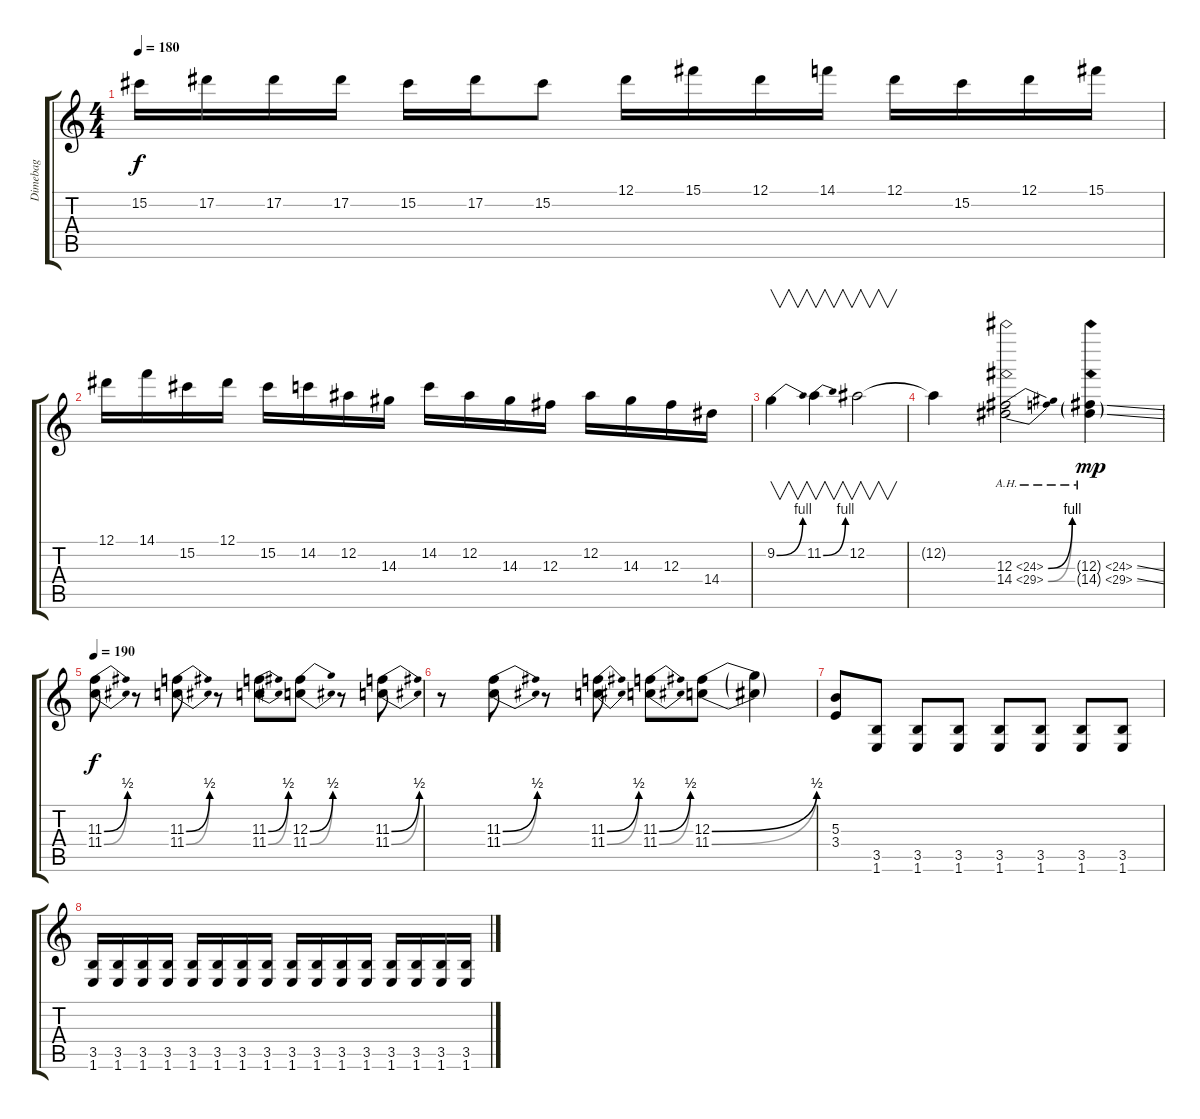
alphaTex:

\track ("Dimebag" "Dimebag") {instrument distortionguitar}
\staff {score tabs}
\tuning (Eb4 Bb3 Gb3 Db3 Ab2 Eb2) {hide}
\ts (4 4)
\tempo 180
\clef g2
\ks c
15.2.16{dy f} 17.2.16 17.2.16 17.2.16 15.2.16 17.2.16 15.2.8 12.1.16 15.1.16 12.1.16 14.1.16 12.1.16 15.2.16 12.1.16 15.1.16 |
12.1.16 14.1.16 15.2.16 12.1.16 15.2.16 14.2.16 12.2.16 14.3.16 14.2.16 12.2.16 14.3.16 12.3.16 12.2.16 14.3.16 12.3.16 14.4.16 |
9.2{be (bend 0 0 60 4)}.4{v} 11.2{be (bend 0 0 60 4)}.4{v} 12.2.2{v} |
12.2{t}.4 (12.3{be (bend 0 0 60 4) ah 12} 14.4{be (bend 0 0 60 4) ah 15}).2 (12.3{ah 12 ss g} 14.4{ah 15 ss g}).4{dy mp} |
\tempo 190
(11.3{be (bend 0 0 60 2)} 11.4{be (bend 0 0 60 2)}).8{dy f} r.8 (11.3{be (bend 0 0 60 2)} 11.4{be (bend 0 0 60 2)}).8 r.8 (11.3{be (bend 0 0 60 2)} 11.4{be (bend 0 0 60 2)}).8 (12.3{be (bend 0 0 60 2)} 11.4{be (bend 0 0 60 2)}).8 r.8 (11.3{be (bend 0 0 60 2)} 11.4{be (bend 0 0 60 2)}).8 |
r.8 (11.3{be (bend 0 0 60 2)} 11.4{be (bend 0 0 60 2)}).8 r.8 (11.3{be (bend 0 0 60 2)} 11.4{be (bend 0 0 60 2)}).8 (11.3{be (bend 0 0 60 2)} 11.4{be (bend 0 0 60 2)}).8 (12.3{be (bend 0 0 60 2)} 11.4{be (bend 0 0 60 2)}).8 (12.3{t} 11.4{t}).4 |
(5.3 3.4).8 (3.5 1.6).8 (3.5 1.6).8 (3.5 1.6).8 (3.5 1.6).8 (3.5 1.6).8 (3.5 1.6).8 (3.5 1.6).8 |
(3.5 1.6).16 (3.5 1.6).16 (3.5 1.6).16 (3.5 1.6).16 (3.5 1.6).16 (3.5 1.6).16 (3.5 1.6).16 (3.5 1.6).16 (3.5 1.6).16 (3.5 1.6).16 (3.5 1.6).16 (3.5 1.6).16 (3.5 1.6).16 (3.5 1.6).16 (3.5 1.6).16 (3.5 1.6).16
